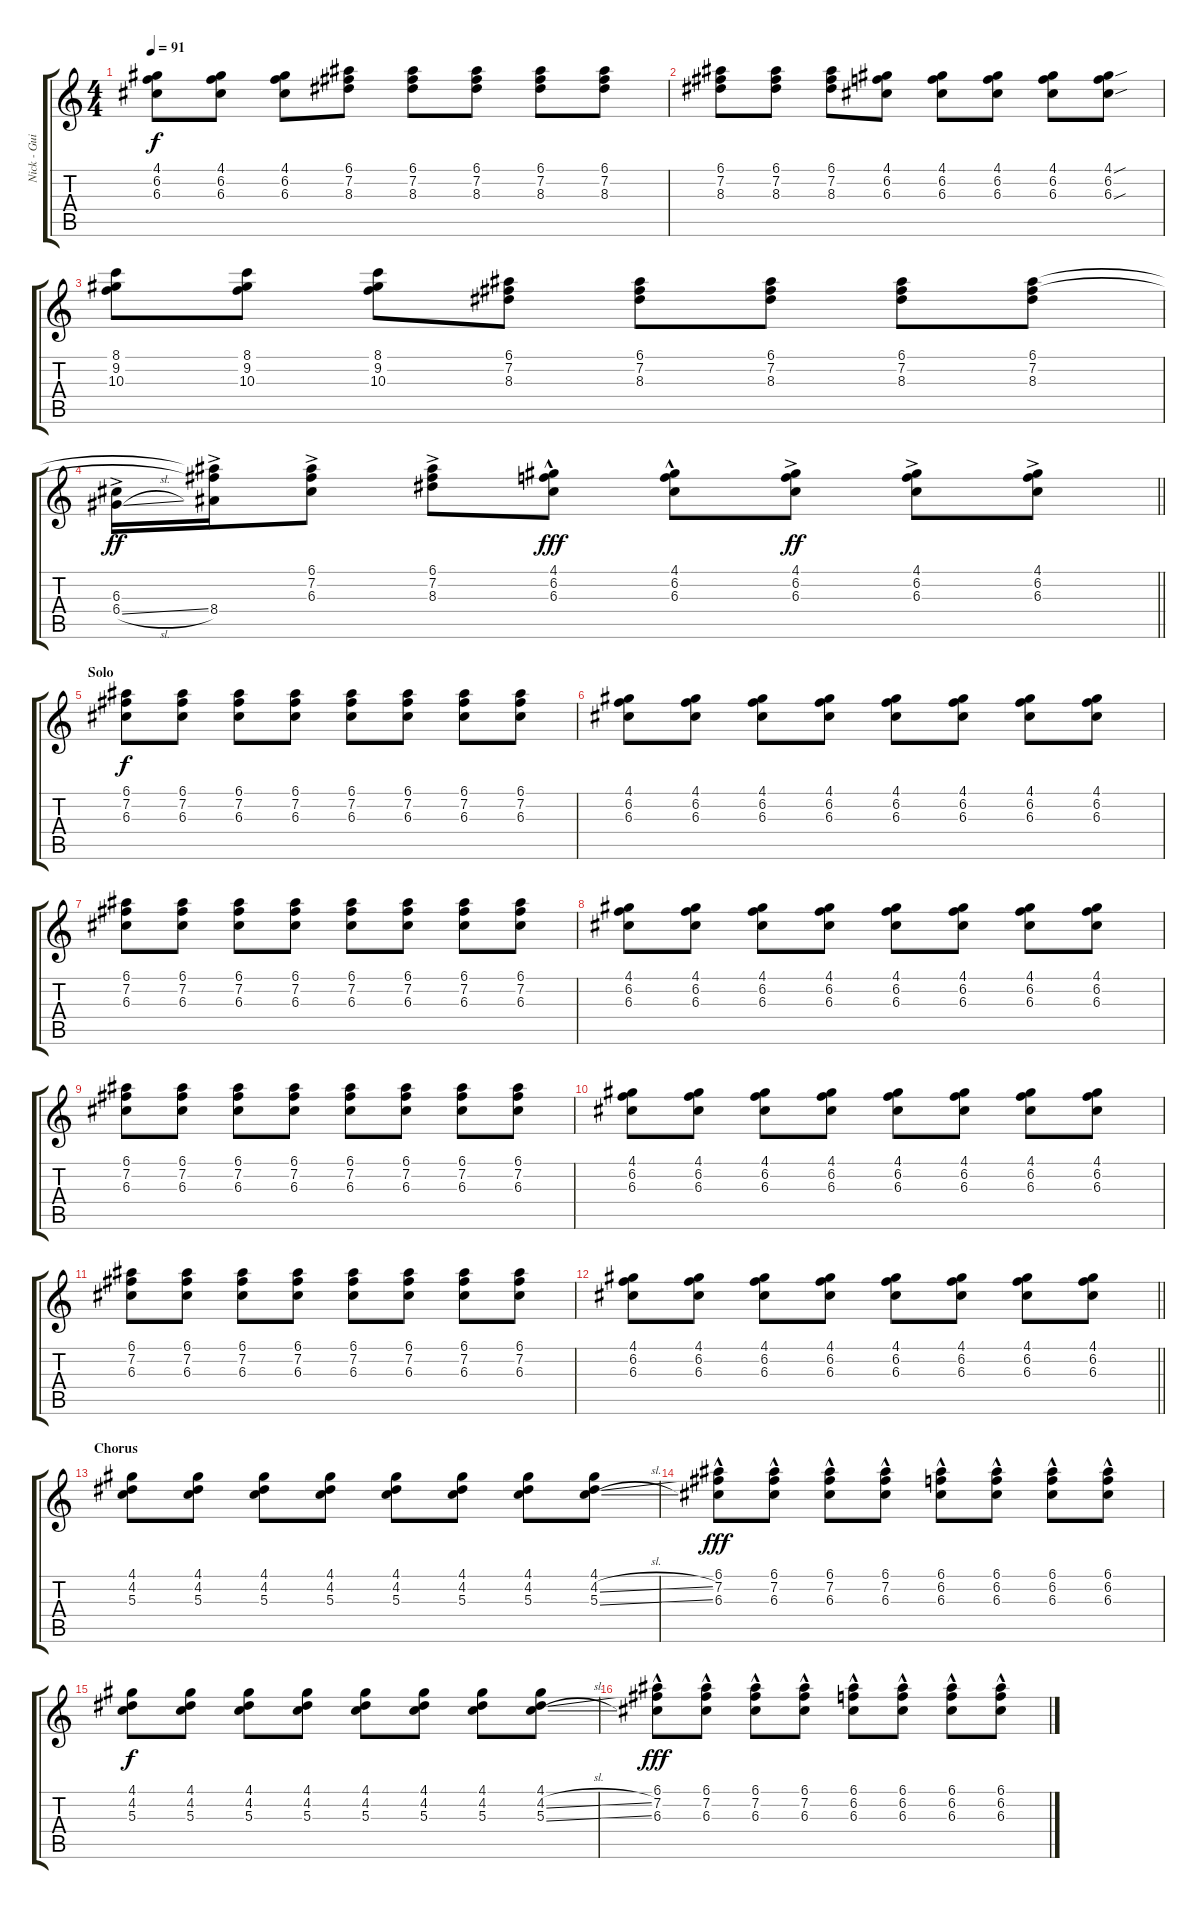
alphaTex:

\track ("Nick - Guitar RSE" "Nick - Gui") {instrument electricguitarjazz}
\staff {score tabs}
\tuning (E4 B3 G3 D3 A2 E2) {hide}
\ts (4 4)
\tempo 91
\clef g2
\ks c
(4.1 6.2 6.3).8{dy f} (4.1 6.2 6.3).8 (4.1 6.2 6.3).8 (6.1 7.2 8.3).8 (6.1 7.2 8.3).8 (6.1 7.2 8.3).8 (6.1 7.2 8.3).8 (6.1 7.2 8.3).8 |
(6.1 7.2 8.3).8 (6.1 7.2 8.3).8 (6.1 7.2 8.3).8 (4.1 6.2 6.3).8 (4.1 6.2 6.3).8 (4.1 6.2 6.3).8 (4.1 6.2 6.3).8 (4.1{sou} 6.2 6.3{sou}).8 |
(8.1 9.2 10.3).8 (8.1 9.2 10.3).8 (8.1 9.2 10.3).8 (6.1 7.2 8.3).8 (6.1 7.2 8.3).8 (6.1 7.2 8.3).8 (6.1 7.2 8.3).8 (6.1 7.2 8.3).8 |
\barLineRight lightlight
(6.3{ac} 6.4{sl ac}).16{dy ff} (6.1{t} 7.2{t} 8.4{ac}).16 (6.1 7.2 6.3{ac}).8 (6.1 7.2 8.3{ac}).8 (4.1 6.2 6.3{hac}).8{dy fff} (4.1 6.2 6.3{hac}).8 (4.1 6.2 6.3{ac}).8{dy ff} (4.1 6.2 6.3{ac}).8 (4.1 6.2 6.3{ac}).8 |
\section ("" "Solo")
(6.1 7.2 6.3).8{dy f} (6.1 7.2 6.3).8 (6.1 7.2 6.3).8 (6.1 7.2 6.3).8 (6.1 7.2 6.3).8 (6.1 7.2 6.3).8 (6.1 7.2 6.3).8 (6.1 7.2 6.3).8 |
(4.1 6.2 6.3).8 (4.1 6.2 6.3).8 (4.1 6.2 6.3).8 (4.1 6.2 6.3).8 (4.1 6.2 6.3).8 (4.1 6.2 6.3).8 (4.1 6.2 6.3).8 (4.1 6.2 6.3).8 |
(6.1 7.2 6.3).8 (6.1 7.2 6.3).8 (6.1 7.2 6.3).8 (6.1 7.2 6.3).8 (6.1 7.2 6.3).8 (6.1 7.2 6.3).8 (6.1 7.2 6.3).8 (6.1 7.2 6.3).8 |
(4.1 6.2 6.3).8 (4.1 6.2 6.3).8 (4.1 6.2 6.3).8 (4.1 6.2 6.3).8 (4.1 6.2 6.3).8 (4.1 6.2 6.3).8 (4.1 6.2 6.3).8 (4.1 6.2 6.3).8 |
(6.1 7.2 6.3).8 (6.1 7.2 6.3).8 (6.1 7.2 6.3).8 (6.1 7.2 6.3).8 (6.1 7.2 6.3).8 (6.1 7.2 6.3).8 (6.1 7.2 6.3).8 (6.1 7.2 6.3).8 |
(4.1 6.2 6.3).8 (4.1 6.2 6.3).8 (4.1 6.2 6.3).8 (4.1 6.2 6.3).8 (4.1 6.2 6.3).8 (4.1 6.2 6.3).8 (4.1 6.2 6.3).8 (4.1 6.2 6.3).8 |
(6.1 7.2 6.3).8 (6.1 7.2 6.3).8 (6.1 7.2 6.3).8 (6.1 7.2 6.3).8 (6.1 7.2 6.3).8 (6.1 7.2 6.3).8 (6.1 7.2 6.3).8 (6.1 7.2 6.3).8 |
\barLineRight lightlight
(4.1 6.2 6.3).8 (4.1 6.2 6.3).8 (4.1 6.2 6.3).8 (4.1 6.2 6.3).8 (4.1 6.2 6.3).8 (4.1 6.2 6.3).8 (4.1 6.2 6.3).8 (4.1 6.2 6.3).8 |
\section ("" "Chorus")
(4.1 4.2 5.3).8 (4.1 4.2 5.3).8 (4.1 4.2 5.3).8 (4.1 4.2 5.3).8 (4.1 4.2 5.3).8 (4.1 4.2 5.3).8 (4.1 4.2 5.3).8 (4.1 4.2{sl} 5.3{sl}).8 |
(6.1 7.2{hac} 6.3).8{dy fff} (6.1 7.2{hac} 6.3).8 (6.1 7.2{hac} 6.3).8 (6.1 7.2{hac} 6.3).8 (6.1 6.2{hac} 6.3).8 (6.1 6.2{hac} 6.3).8 (6.1 6.2{hac} 6.3).8 (6.1 6.2{hac} 6.3).8 |
(4.1 4.2 5.3).8{dy f} (4.1 4.2 5.3).8 (4.1 4.2 5.3).8 (4.1 4.2 5.3).8 (4.1 4.2 5.3).8 (4.1 4.2 5.3).8 (4.1 4.2 5.3).8 (4.1 4.2{sl} 5.3{sl}).8 |
(6.1 7.2{hac} 6.3).8{dy fff} (6.1 7.2{hac} 6.3).8 (6.1 7.2{hac} 6.3).8 (6.1 7.2{hac} 6.3).8 (6.1 6.2{hac} 6.3).8 (6.1 6.2{hac} 6.3).8 (6.1 6.2{hac} 6.3).8 (6.1 6.2{hac} 6.3).8
